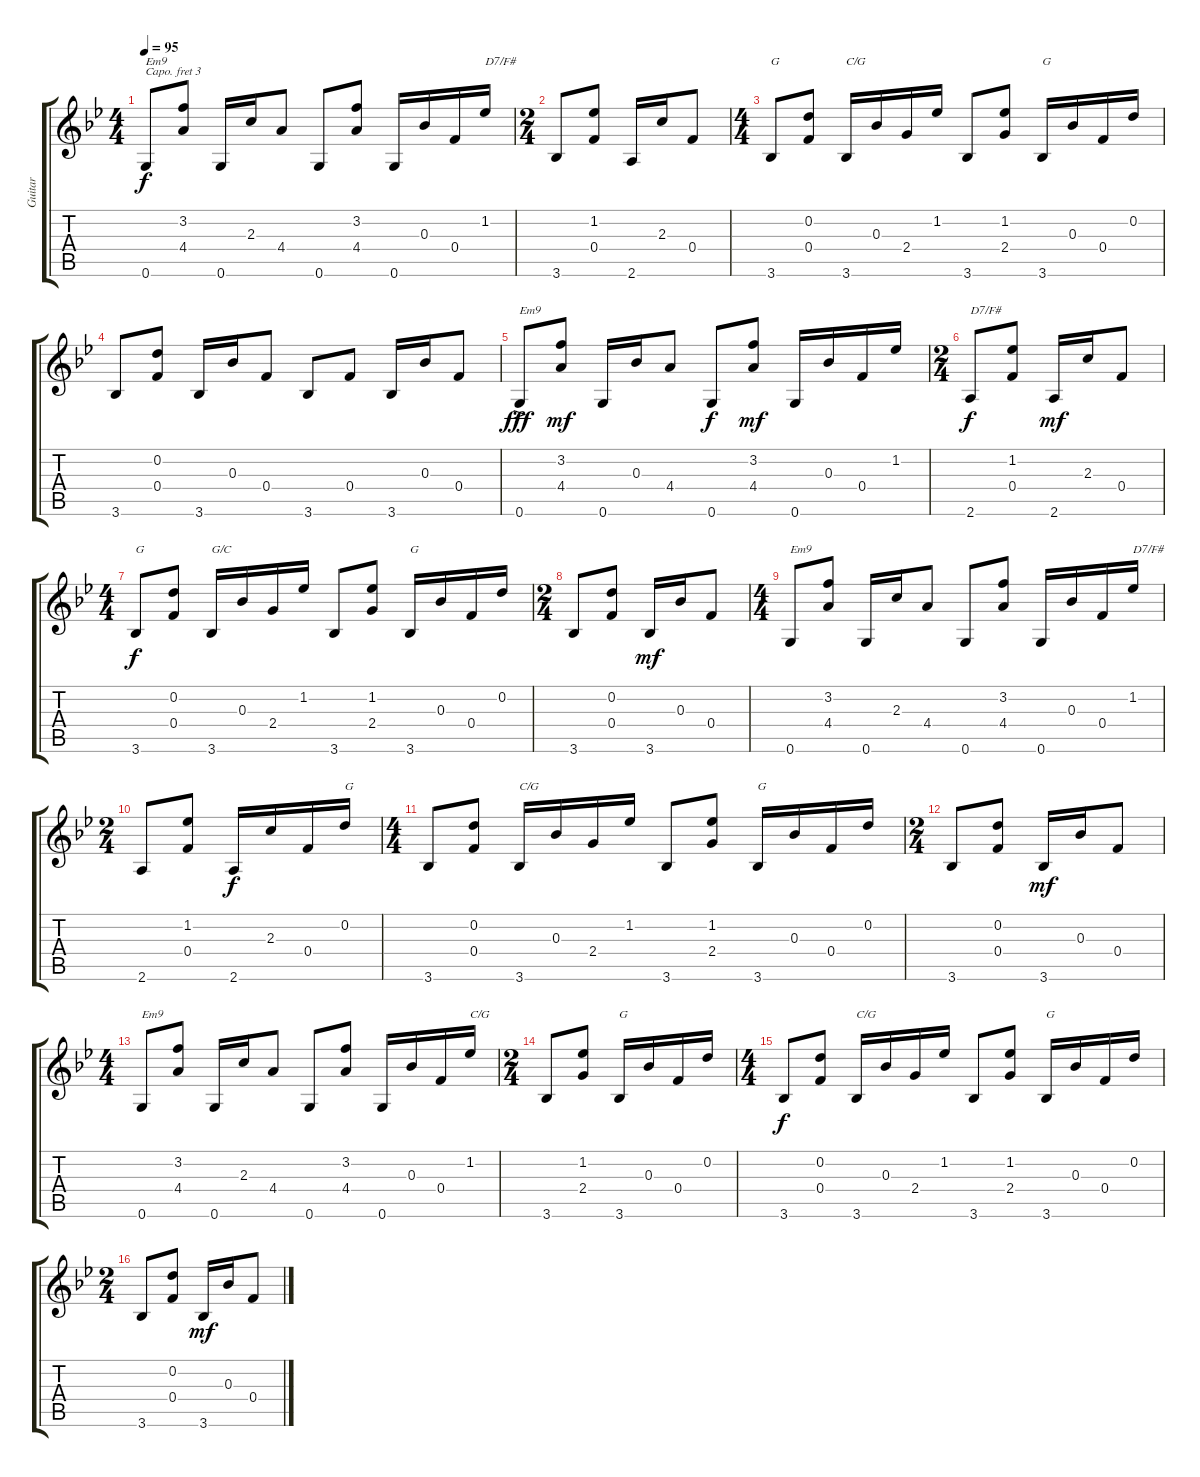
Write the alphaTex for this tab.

\track ("Guitar" "Guitar") {instrument acousticguitarsteel}
\staff {score tabs}
\capo 3
\tuning (E4 B3 G3 D3 A2 E2) {hide}
\ts (4 4)
\tempo 95
\clef g2
\ks bb
0.6.8{txt "Em9" dy f} (3.2 4.4).8 0.6.16 2.3.16 4.4.8 0.6.8 (3.2 4.4).8 0.6.16 0.3.16 0.4.16 1.2.16{txt "D7/F#"} |
\ts (2 4)
3.6.8 (1.2 0.4).8 2.6.16 2.3.16 0.4.8 |
\ts (4 4)
3.6.8{txt "G"} (0.2 0.4).8 3.6.16{txt "C/G"} 0.3.16 2.4.16 1.2.16 3.6.8 (1.2 2.4).8 3.6.16{txt "G"} 0.3.16 0.4.16 0.2.16 |
3.6.8 (0.2 0.4).8 3.6.16 0.3.16 0.4.8 3.6.8 0.4.8 3.6.16 0.3.16 0.4.8 |
0.6{ac}.8{txt "Em9" dy fff} (3.2 4.4).8{dy mf} 0.6.16 0.3.16 4.4.8 0.6.8{dy f} (3.2 4.4).8{dy mf} 0.6.16 0.3.16 0.4.16 1.2.16 |
\ts (2 4)
2.6.8{txt "D7/F#" dy f} (1.2 0.4).8 2.6.16{dy mf} 2.3.16 0.4.8 |
\ts (4 4)
3.6.8{txt "G" dy f} (0.2 0.4).8 3.6.16{txt "G/C"} 0.3.16 2.4.16 1.2.16 3.6.8 (1.2 2.4).8 3.6.16{txt "G"} 0.3.16 0.4.16 0.2.16 |
\ts (2 4)
3.6.8 (0.2 0.4).8 3.6.16{dy mf} 0.3.16 0.4.8 |
\ts (4 4)
0.6.8{txt "Em9"} (3.2 4.4).8 0.6.16 2.3.16 4.4.8 0.6.8 (3.2 4.4).8 0.6.16 0.3.16 0.4.16 1.2.16{txt "D7/F#"} |
\ts (2 4)
2.6.8 (1.2 0.4).8 2.6.16{dy f} 2.3.16 0.4.16 0.2.16{txt "G"} |
\ts (4 4)
3.6.8 (0.2 0.4).8 3.6.16{txt "C/G"} 0.3.16 2.4.16 1.2.16 3.6.8 (1.2 2.4).8 3.6.16{txt "G"} 0.3.16 0.4.16 0.2.16 |
\ts (2 4)
3.6.8 (0.2 0.4).8 3.6.16{dy mf} 0.3.16 0.4.8 |
\ts (4 4)
0.6.8{txt "Em9"} (3.2 4.4).8 0.6.16 2.3.16 4.4.8 0.6.8 (3.2 4.4).8 0.6.16 0.3.16 0.4.16 1.2.16{txt "C/G"} |
\ts (2 4)
3.6.8 (1.2 2.4).8 3.6.16{txt "G"} 0.3.16 0.4.16 0.2.16 |
\ts (4 4)
3.6.8{dy f} (0.2 0.4).8 3.6.16{txt "C/G"} 0.3.16 2.4.16 1.2.16 3.6.8 (1.2 2.4).8 3.6.16{txt "G"} 0.3.16 0.4.16 0.2.16 |
\ts (2 4)
3.6.8 (0.2 0.4).8 3.6.16{dy mf} 0.3.16 0.4.8
